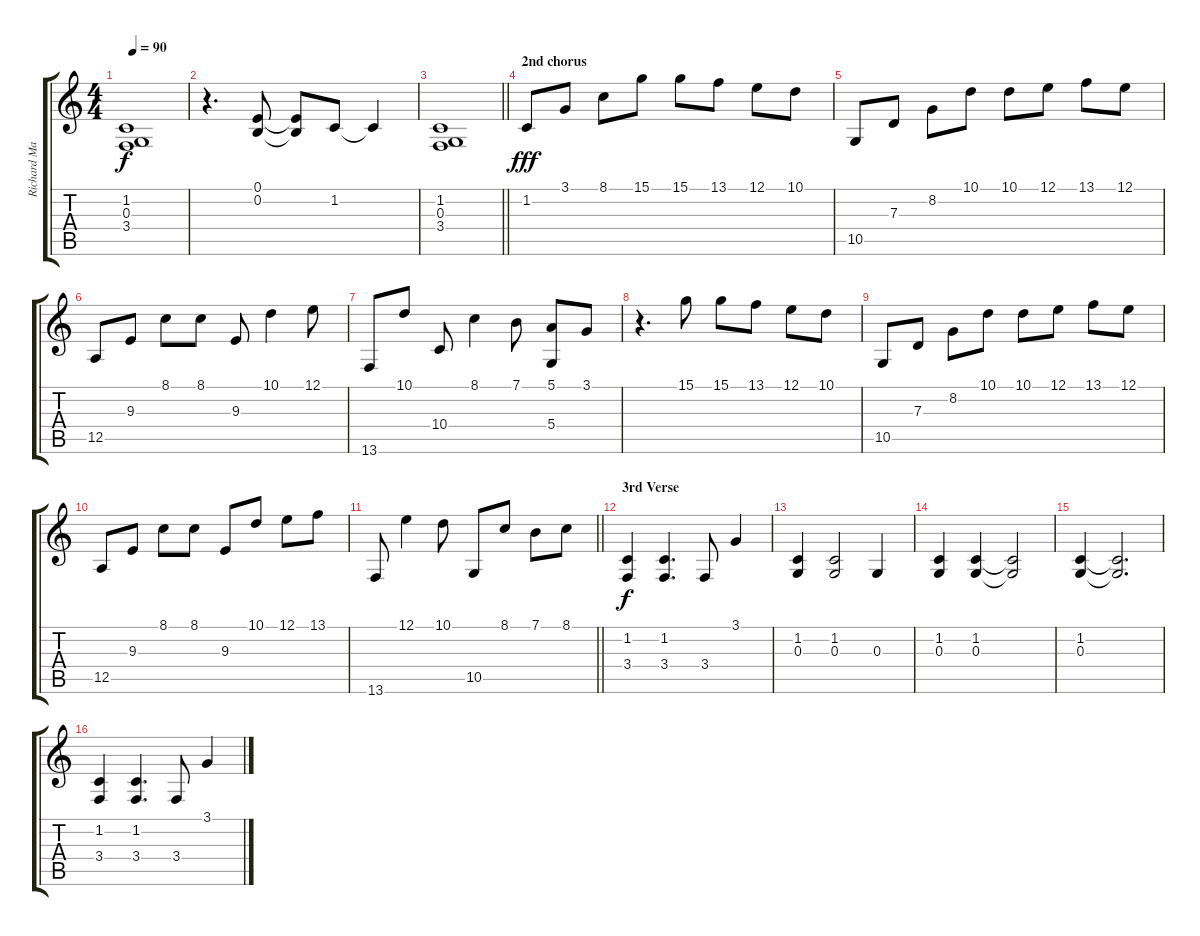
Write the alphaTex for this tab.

\track ("Richard Marx (Piano Right Hand)" "Richard Ma") {instrument acousticgrandpiano}
\staff {score tabs}
\tuning (E4 B3 G3 D3 A2 E2) {hide}
\ts (4 4)
\tempo 90
\clef g2
\ks c
(1.2 0.3 3.4).1{dy f} |
r.4{d} (0.1 0.2).8 (0.1{t} 0.2{t}).8 1.2.8 1.2{t}.4 |
\barLineRight lightlight
(1.2 0.3 3.4).1 |
\section ("" "2nd chorus")
1.2.8{dy fff} 3.1.8 8.1.8 15.1.8 15.1.8 13.1.8 12.1.8 10.1.8 |
10.5.8 7.3.8 8.2.8 10.1.8 10.1.8 12.1.8 13.1.8 12.1.8 |
12.5.8 9.3.8 8.1.8 8.1.8 9.3.8 10.1.4 12.1.8 |
13.6.8 10.1.8 10.4.8 8.1.4 7.1.8 (5.1 5.4).8 3.1.8 |
r.4{d} 15.1.8 15.1.8 13.1.8 12.1.8 10.1.8 |
10.5.8 7.3.8 8.2.8 10.1.8 10.1.8 12.1.8 13.1.8 12.1.8 |
12.5.8 9.3.8 8.1.8 8.1.8 9.3.8 10.1.8 12.1.8 13.1.8 |
\barLineRight lightlight
13.6.8 12.1.4 10.1.8 10.5.8 8.1.8 7.1.8 8.1.8 |
\section ("" "3rd Verse")
(1.2 3.4).4{dy f} (1.2 3.4).4{d} 3.4.8 3.1.4 |
(1.2 0.3).4 (1.2 0.3).2 0.3.4 |
(1.2 0.3).4 (1.2 0.3).4 (1.2{t} 0.3{t}).2 |
(1.2 0.3).4 (1.2{t} 0.3{t}).2{d} |
(1.2 3.4).4 (1.2 3.4).4{d} 3.4.8 3.1.4
